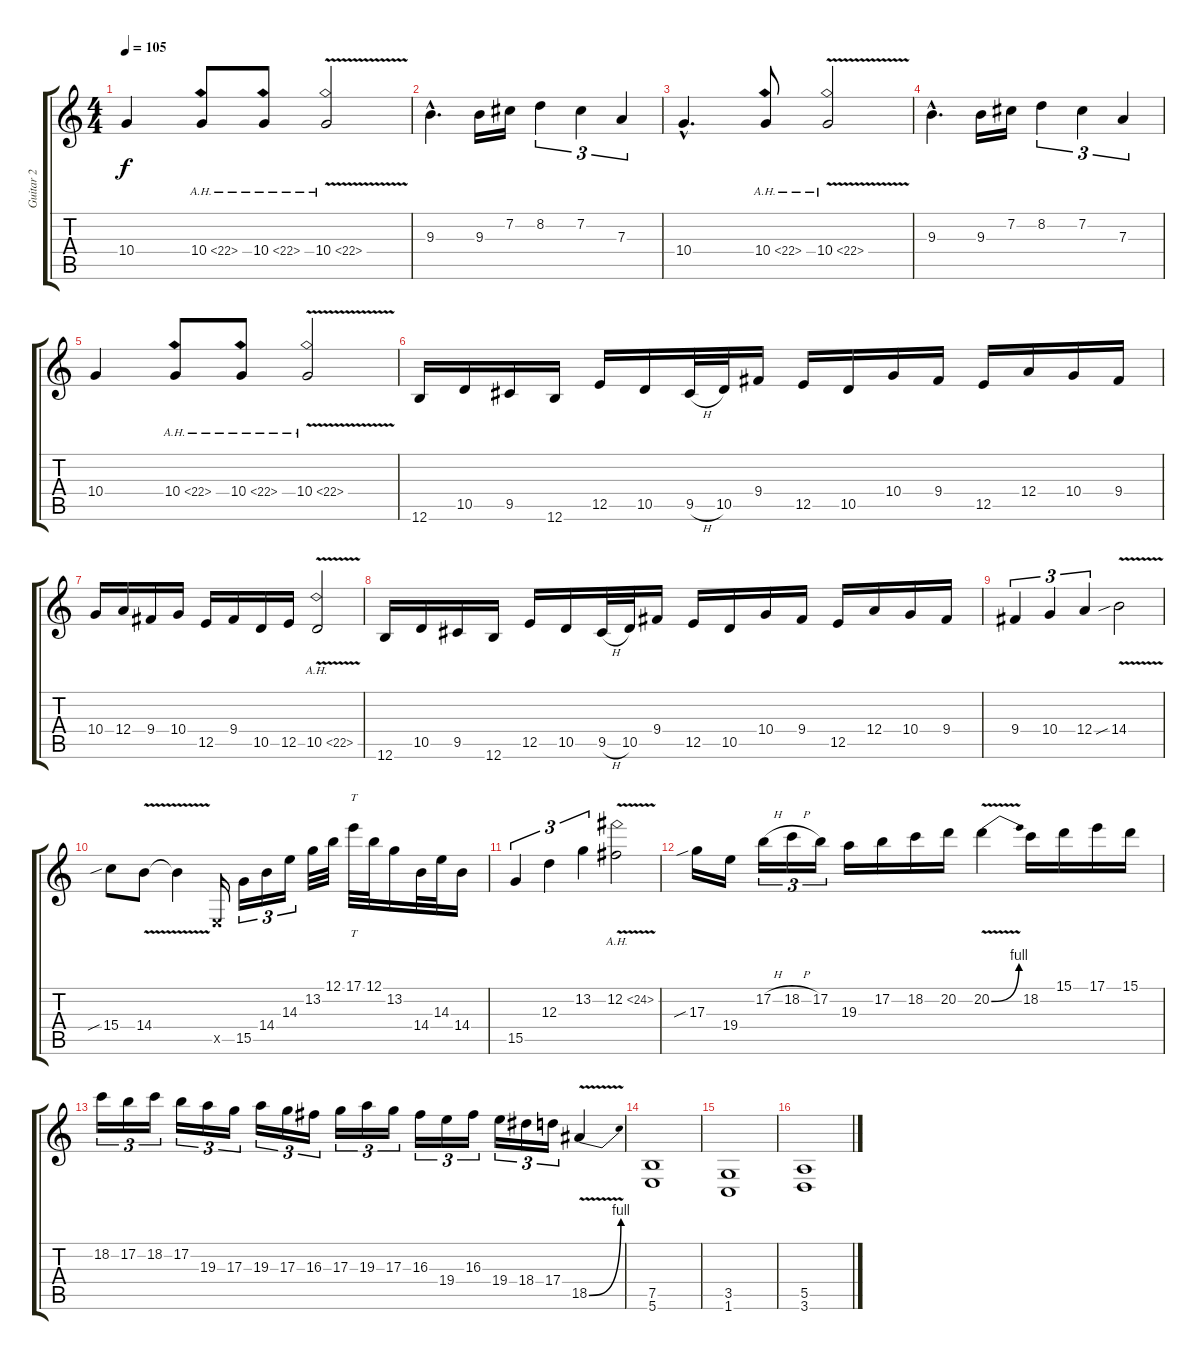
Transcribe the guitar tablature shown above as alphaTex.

\track ("Guitar 2" "Guitar 2") {instrument distortionguitar}
\staff {score tabs}
\tuning (B3 Gb3 D3 A2 E2 B1) {hide}
\ts (4 4)
\tempo 105
\clef g2
\ks c
10.4.4{dy f} 10.4{ah 12}.8 10.4{ah 12}.8 10.4{ah 12 v}.2 |
9.3{hac}.4{d} 9.3.16 7.2.16 8.2.4{tu (3 2)} 7.2.4{tu (3 2)} 7.3.4{tu (3 2)} |
10.4{hac}.4{d} 10.4{ah 12}.8 10.4{ah 12 v}.2 |
9.3{hac}.4{d} 9.3.16 7.2.16 8.2.4{tu (3 2)} 7.2.4{tu (3 2)} 7.3.4{tu (3 2)} |
10.4.4 10.4{ah 12}.8 10.4{ah 12}.8 10.4{ah 12 v}.2 |
12.6.16 10.5.16 9.5.16 12.6.16 12.5.16 10.5.16 9.5{h}.32 10.5.32 9.4.16 12.5.16 10.5.16 10.4.16 9.4.16 12.5.16 12.4.16 10.4.16 9.4.16 |
10.4.16 12.4.16 9.4.16 10.4.16 12.5.16 9.4.16 10.5.16 12.5.16 10.5{ah 12 v}.2 |
12.6.16 10.5.16 9.5.16 12.6.16 12.5.16 10.5.16 9.5{h}.32 10.5.32 9.4.16 12.5.16 10.5.16 10.4.16 9.4.16 12.5.16 12.4.16 10.4.16 9.4.16 |
9.4.4{tu (3 2)} 10.4.4{tu (3 2)} 12.4.4{tu (3 2)} 14.4{v sib}.2 |
15.4{sib}.8 14.4{v}.8 14.4{t}.4 0.5{x}.16 15.5.16{tu (3 2)} 14.4.16{tu (3 2)} 14.3.16{tu (3 2)} 13.2.32 12.1.32 17.1.32{tt} 12.1.32 13.2.16 14.4.32 14.3.32 14.4.16 |
15.5.4{tu (3 2)} 12.3.4{tu (3 2)} 13.2.4{tu (3 2)} 12.2{ah 12 v}.2 |
17.3{sib}.16 19.4.16 17.2{h}.16{tu (3 2)} 18.2{h}.16{tu (3 2)} 17.2.16{tu (3 2)} 19.3.16 17.2.16 18.2.16 20.2.16 20.2{be (bend 0 0 60 4) v}.4 18.2.16 15.1.16 17.1.16 15.1.16 |
18.2.16{tu (3 2)} 17.2.16{tu (3 2)} 18.2.16{tu (3 2)} 17.2.16{tu (3 2)} 19.3.16{tu (3 2)} 17.3.16{tu (3 2)} 19.3.16{tu (3 2)} 17.3.16{tu (3 2)} 16.3.16{tu (3 2)} 17.3.16{tu (3 2)} 19.3.16{tu (3 2)} 17.3.16{tu (3 2)} 16.3.16{tu (3 2)} 19.4.16{tu (3 2)} 16.3.16{tu (3 2)} 19.4.16{tu (3 2)} 18.4.16{tu (3 2)} 17.4.16{tu (3 2)} 18.5{be (bend 0 0 60 4) v}.4 |
\section ("" "")
(7.5 5.6).1 |
(3.5 1.6).1 |
(5.5 3.6).1
